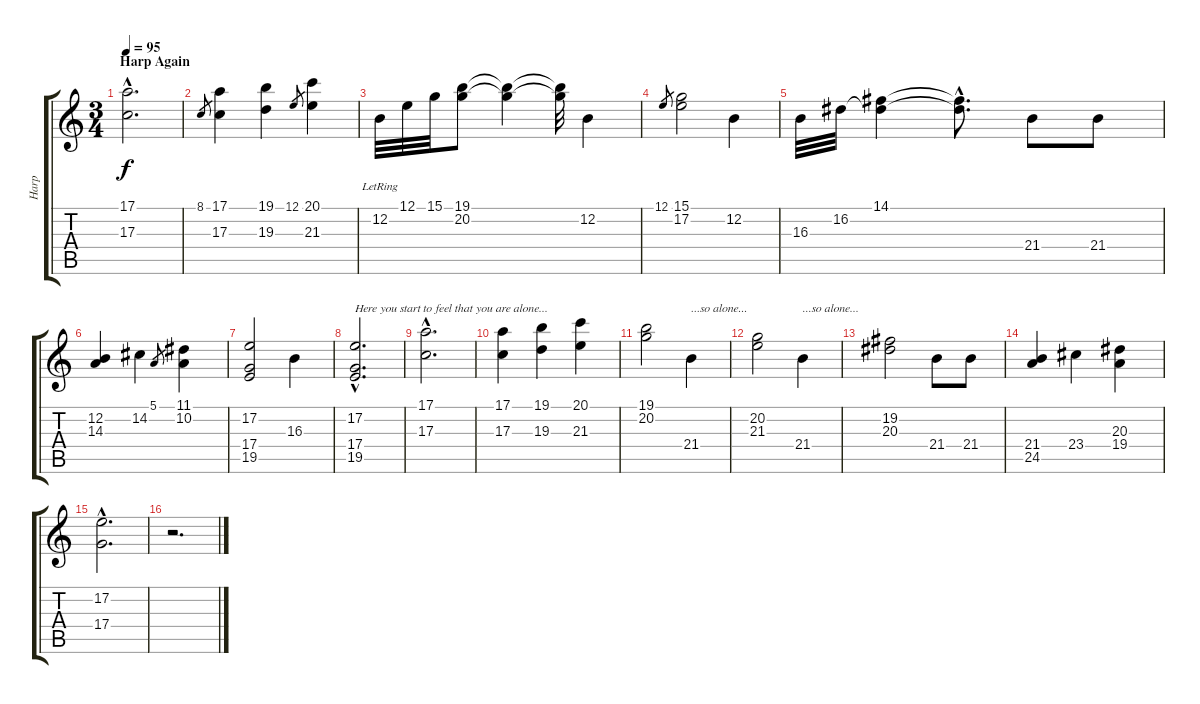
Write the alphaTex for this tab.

\track ("Harp" "Harp") {instrument orchestralharp}
\staff {score tabs}
\tuning (E4 B3 G3 D3 A2 E2) {hide}
\ts (3 4)
\section ("" "Harp Again")
\tempo 95
\clef g2
\ks c
(17.1{hac} 17.3{hac}).2{d dy f} |
8.1.8{gr} (17.1 17.3).4 (19.1 19.3).4 12.1.8{gr} (20.1 21.3).4 |
12.2{lr}.32 12.1.32 15.1.32 (19.1 20.2).8 (19.1{t} 20.2{t}).4 (19.1{t} 20.2{t}).32 12.2.4 |
12.1.8{gr} (15.1 17.2).2 12.2.4 |
16.3.32 16.2.32 (14.1 16.2{t}).4 (14.1{hac t} 16.2{hac t}).8{d} 21.4.8 21.4.8 |
(12.2 14.3).4 14.2.4 5.1.8{gr} (11.1 10.2).4 |
(17.2 17.4 19.5).2 16.3.4 |
(17.2{hac} 17.4{hac} 19.5{hac}).2{d txt "Here you start to feel that you are alone..."} |
(17.1{hac} 17.3{hac}).2{d} |
(17.1 17.3).4 (19.1 19.3).4 (20.1 21.3).4 |
(19.1 20.2).2 21.4.4{txt "...so alone..."} |
(20.2 21.3).2 21.4.4{txt "...so alone..."} |
(19.2 20.3).2 21.4.8 21.4.8 |
(21.4 24.5).4 23.4.4 (20.3 19.4).4 |
(17.2{hac} 17.4{hac}).2{d} |
r.2{d}
